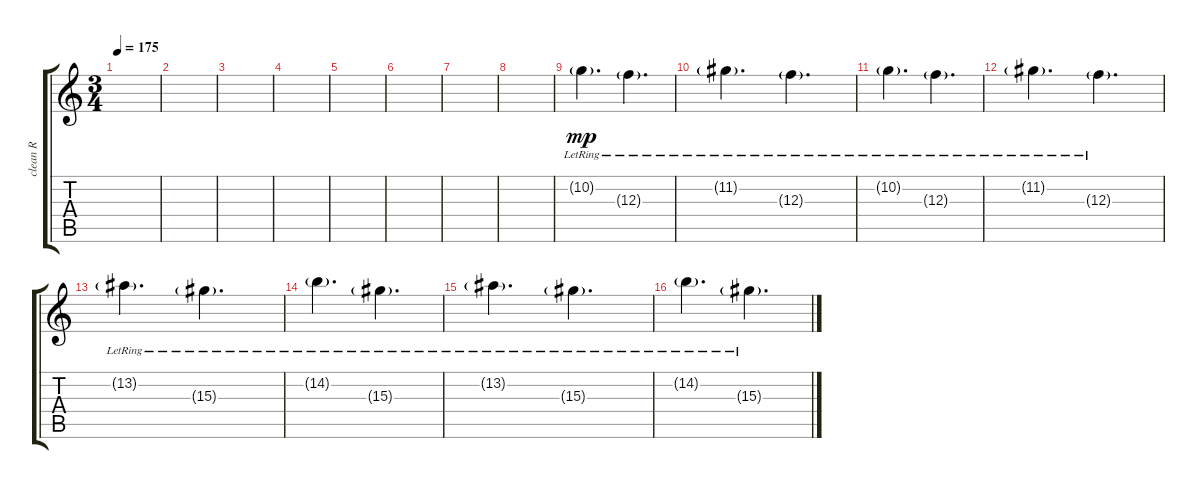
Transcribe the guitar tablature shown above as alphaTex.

\track ("clean R" "clean R") {instrument electricguitarjazz}
\staff {score tabs}
\tuning (D4 A3 F3 C3 G2 C2) {hide}
\ts (3 4)
\tempo 175
\clef g2
\ks c
|
|
|
|
|
|
|
|
10.2{g lr}.4{d dy mp} 12.3{g lr}.4{d} |
11.2{g lr}.4{d} 12.3{g lr}.4{d} |
10.2{g lr}.4{d} 12.3{g lr}.4{d} |
11.2{g lr}.4{d} 12.3{g lr}.4{d} |
13.2{g lr}.4{d} 15.3{g lr}.4{d} |
14.2{g lr}.4{d} 15.3{g lr}.4{d} |
13.2{g lr}.4{d} 15.3{g lr}.4{d} |
14.2{g lr}.4{d} 15.3{g lr}.4{d}
